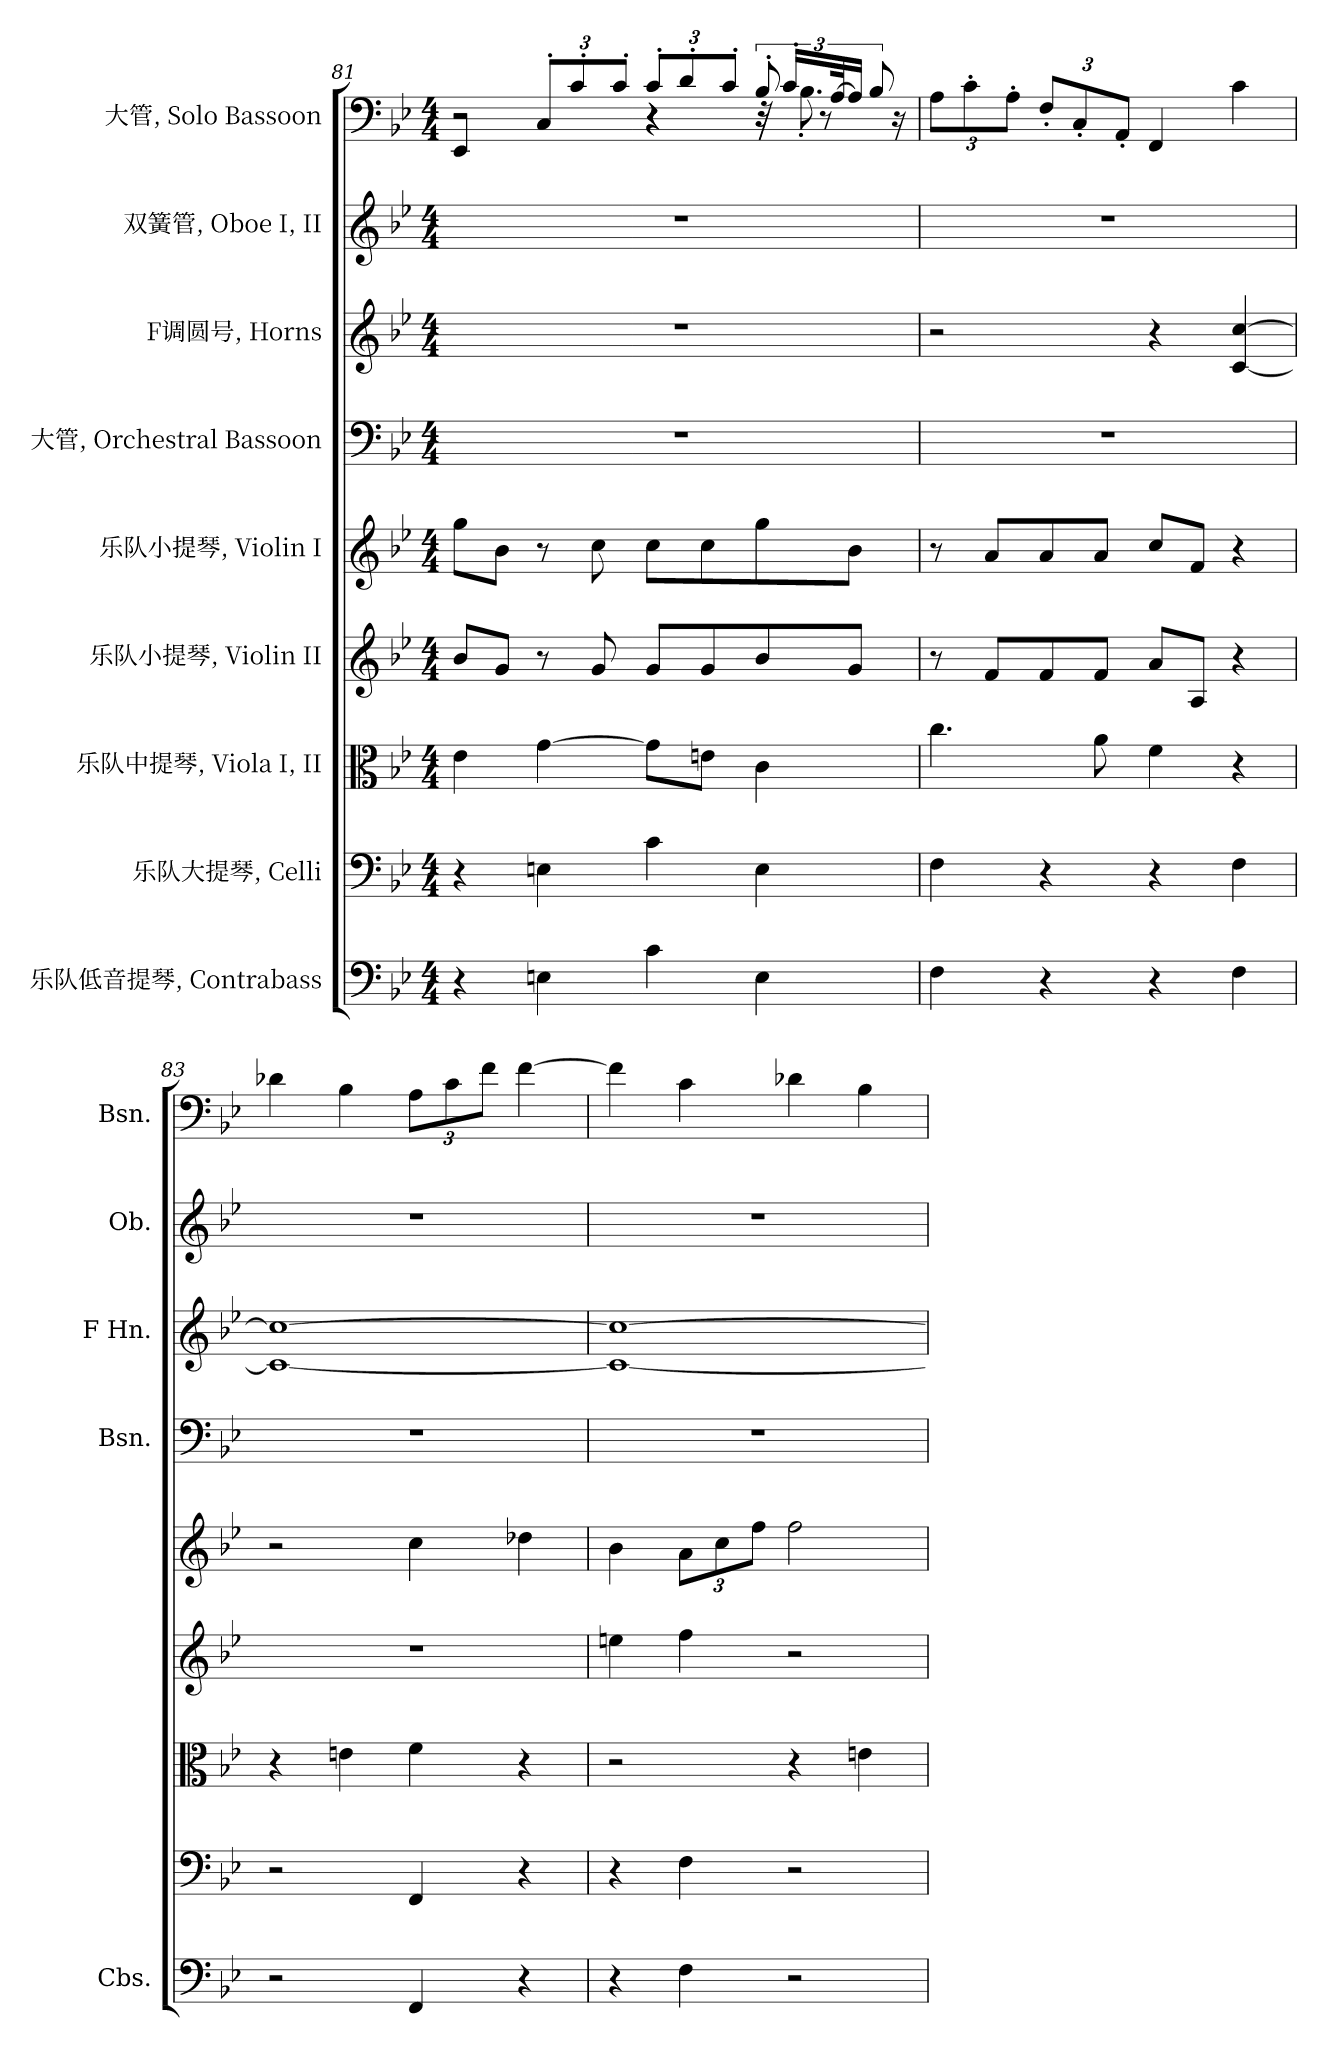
**kern	**kern	**kern	**kern	**kern	**kern	**kern	**kern	**kern
*part9	*part8	*part7	*part6	*part5	*part4	*part3	*part2	*part1
*staff9	*staff8	*staff7	*staff6	*staff5	*staff4	*staff3	*staff2	*staff1
*I"乐队低音提琴, Contrabass	*I"乐队大提琴, Celli	*I"乐队中提琴, Viola I, II	*I"乐队小提琴, Violin II	*I"乐队小提琴, Violin I	*I"大管, Orchestral Bassoon	*I"F调圆号, Horns	*I"双簧管, Oboe I, II	*I"大管, Solo Bassoon
*I'Cbs.	*	*	*	*	*I'Bsn.	*I'F Hn.	*I'Ob.	*I'Bsn.
*clefF4	*clefF4	*clefC3	*clefG2	*clefG2	*clefF4	*clefG2	*clefG2	*clefF4
*ITrd7c12	*	*	*	*	*	*ITrd4c7	*	*
*k[b-e-]	*k[b-e-]	*k[b-e-]	*k[b-e-]	*k[b-e-]	*k[b-e-]	*k[b-e-a-]	*k[b-e-]	*k[b-e-]
*M4/4	*M4/4	*M4/4	*M4/4	*M4/4	*M4/4	*M4/4	*M4/4	*M4/4
=81	=81	=81	=81	=81	=81	=81	=81	=81
*	*	*	*	*	*	*	*	*^
*	*	*	*	*	*	*	*	*	*^
4r	4r	4e-\	8b-/L	8gg\L	1r	1r	1r	2r	2r	4EE-/
.	.	.	8g/J	8b-\J	.	.	.	.	.	.
*	*	*	*	*	*	*	*	*	*	*Xbrackettup
4EEn\	4En\	[4g\	8r	8r	.	.	.	.	.	12C'/L
.	.	.	.	.	.	.	.	.	.	12c'/
.	.	.	8g/	8cc\	.	.	.	.	.	.
.	.	.	.	.	.	.	.	.	.	12c'/J
4C\	4c\	8g\L]	8g/L	8cc\L	.	.	.	4r	4r	12c'/L
.	.	.	.	.	.	.	.	.	.	12d'/
.	.	8en\J	8g/	8cc\	.	.	.	.	.	.
.	.	.	.	.	.	.	.	.	.	12c'/J
*	*	*	*	*	*	*	*	*	*	*brackettup
4EE\	4E\	4c\	8b-/	8gg\	.	.	.	32r	16r	12B-'/
.	.	.	.	.	.	.	.	16c'/LL	.	.
.	.	.	.	.	.	.	.	.	8.B-'\	.
.	.	.	.	.	.	.	.	.	.	12r
.	.	.	.	.	.	.	.	[32A/K	.	.
.	.	.	8g/J	8b-\J	.	.	.	16A/JJ]	.	.
.	.	.	.	.	.	.	.	.	.	12B-/
.	.	.	.	.	.	.	.	16r	.	.
*	*	*	*	*	*	*	*	*v	*v	*v
=82	=82	=82	=82	=82	=82	=82	=82	=82
*	*	*	*	*	*	*	*	*Xbrackettup
4FF\	4F\	4.cc\	8r	8r	1r	2r	1r	12A\L
.	.	.	.	.	.	.	.	12c'\
.	.	.	8f/L	8a/L	.	.	.	.
.	.	.	.	.	.	.	.	12A'\J
4r	4r	.	8f/	8a/	.	.	.	12F'/L
.	.	.	.	.	.	.	.	12C'/
.	.	8a\	8f/J	8a/J	.	.	.	.
.	.	.	.	.	.	.	.	12AA'/J
4r	4r	4f\	8a/L	8cc/L	.	4r	.	4FF/
.	.	.	8A/J	8f/J	.	.	.	.
4FF\	4F\	4r	4r	4r	.	[4F/ [4f/	.	4c\
!!LO:PB:g=z
=83	=83	=83	=83	=83	=83	=83	=83	=83
2r	2r	4r	1r	2r	1r	1F_ 1f_	1r	4d-X\
.	.	4en\	.	.	.	.	.	4B-\
4FFF/	4FF/	4f\	.	4cc\	.	.	.	12A\L
.	.	.	.	.	.	.	.	12c\
.	.	.	.	.	.	.	.	12f\J
4r	4r	4r	.	4dd-X\	.	.	.	[4f\
=84	=84	=84	=84	=84	=84	=84	=84	=84
4r	4r	2r	4een\	4b-\	1r	1F_ 1f_	1r	4f\]
*	*	*	*	*Xbrackettup	*	*	*	*
4FF\	4F\	.	4ff\	12a\L	.	.	.	4c\
.	.	.	.	12cc\	.	.	.	.
.	.	.	.	12ff\J	.	.	.	.
2r	2r	4r	2r	2ff\	.	.	.	4d-X\
.	.	4en\	.	.	.	.	.	4B-\
=	=	=	=	=	=	=	=	=
*-	*-	*-	*-	*-	*-	*-	*-	*-
